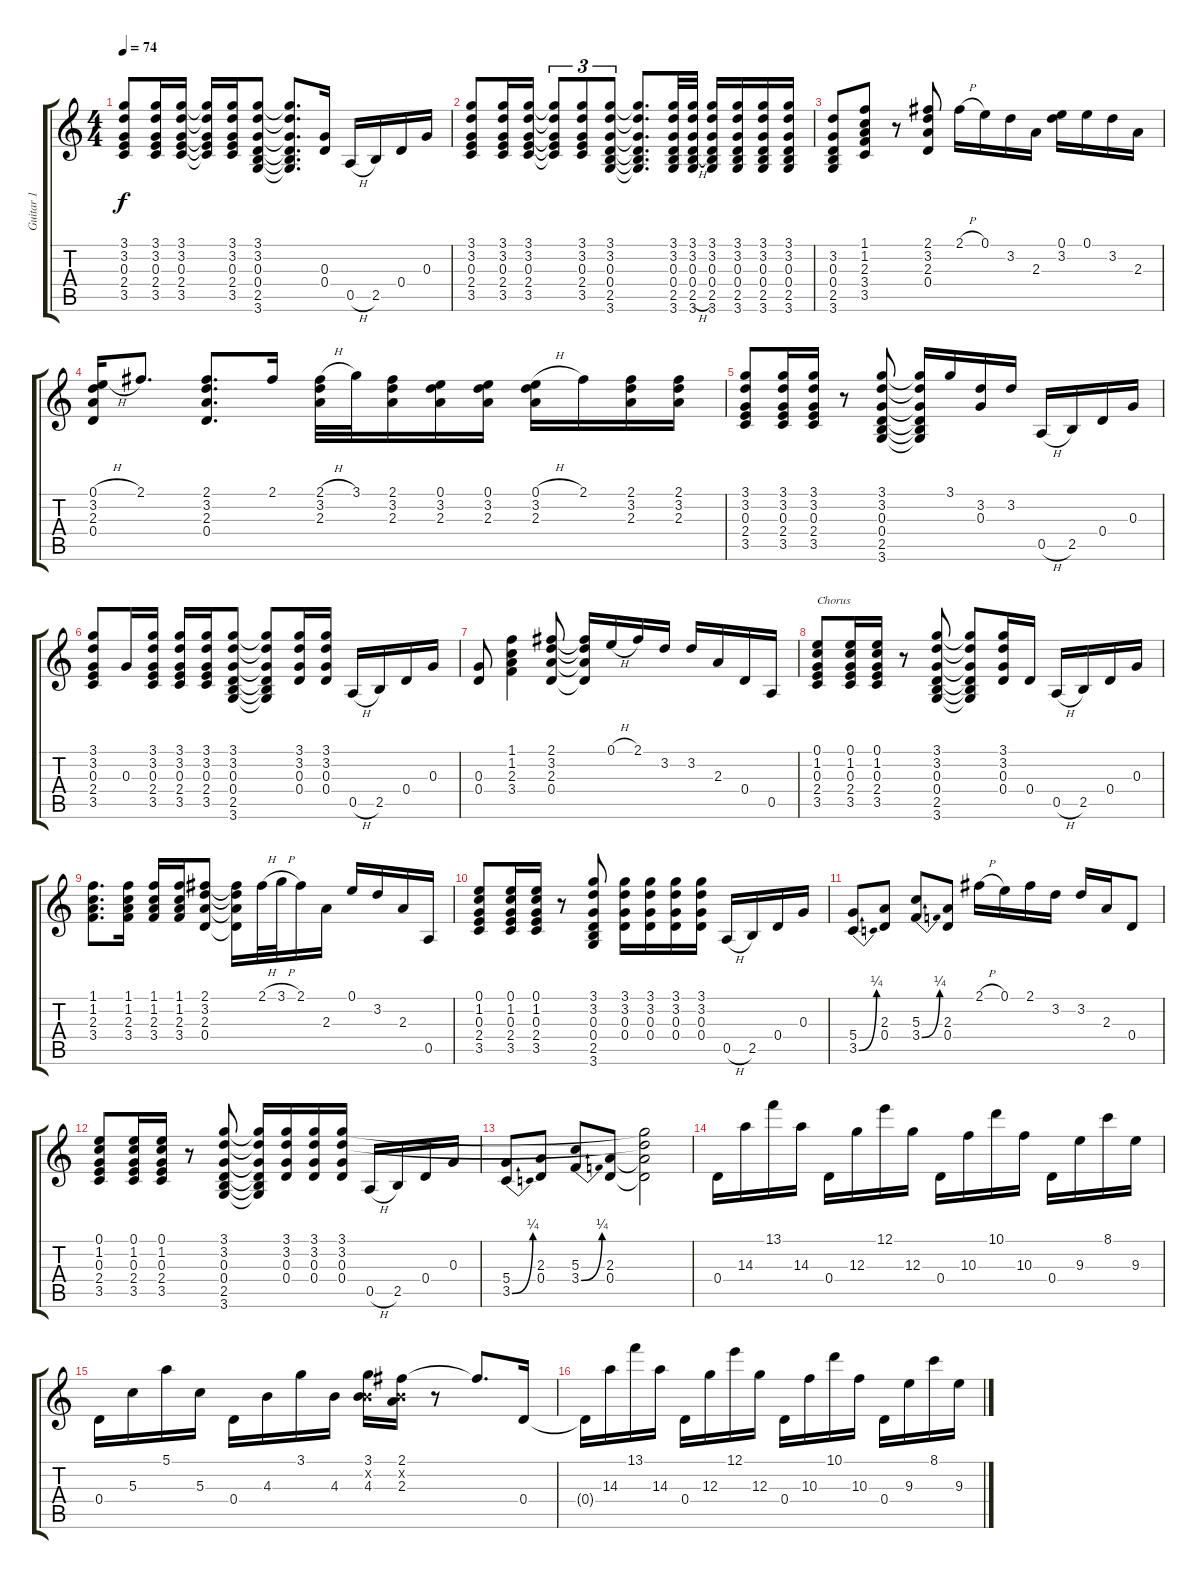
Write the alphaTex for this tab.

\track ("Guitar 1" "Guitar 1") {instrument acousticguitarsteel}
\staff {score tabs}
\tuning (E4 B3 G3 D3 A2 E2) {hide}
\ts (4 4)
\tempo 74
\clef g2
\ks c
(3.1 3.2 0.3 2.4 3.5).8{dy f} (3.1 3.2 0.3 2.4 3.5).16 (3.1 3.2 0.3 2.4 3.5).16 (3.1{t} 3.2{t} 0.3{t} 2.4{t} 3.5{t}).16 (3.1 3.2 0.3 2.4 3.5).16 (3.1 3.2 0.3 0.4 2.5 3.6).8 (3.1{t} 3.2{t} 0.3{t} 0.4{t} 2.5{t} 3.6{t}).8{d} (0.3 0.4).16 0.5{h}.16 2.5.16 0.4.16 0.3.16 |
(3.1 3.2 0.3 2.4 3.5).8 (3.1 3.2 0.3 2.4 3.5).16 (3.1 3.2 0.3 2.4 3.5).16 (3.1{t} 3.2{t} 0.3{t} 2.4{t} 3.5{t}).8{tu (3 2)} (3.1 3.2 0.3 2.4 3.5).8{tu (3 2)} (3.1 3.2 0.3 0.4 2.5 3.6).8{tu (3 2)} (3.1{t} 3.2{t} 0.3{t} 0.4{t} 2.5{t} 3.6{t}).8{d} (3.1 3.2 0.3 0.4 2.5 3.6).32 (3.1 3.2 0.3 0.4 2.5{h} 3.6).32 (3.1 3.2 0.3 0.4 2.5 3.6).16 (3.1 3.2 0.3 0.4 2.5 3.6).16 (3.1 3.2 0.3 0.4 2.5 3.6).16 (3.1 3.2 0.3 0.4 2.5 3.6).16 |
(3.2 0.3 0.4 2.5 3.6).8 (1.1 1.2 2.3 3.4 3.5).8 r.8 (2.1 3.2 2.3 0.4).8 2.1{h}.16 0.1.16 3.2.16 2.3.16 (0.1 3.2).16 0.1.16 3.2.16 2.3.16 |
(0.1{h} 3.2 2.3 0.4).16 2.1.8{d} (2.1 3.2 2.3 0.4).8{d} 2.1.16 (2.1{h} 3.2 2.3).32 3.1.32 (2.1 3.2 2.3).16 (0.1 3.2 2.3).16 (0.1 3.2 2.3).16 (0.1{h} 3.2 2.3).16 2.1.16 (2.1 3.2 2.3).16 (2.1 3.2 2.3).16 |
(3.1 3.2 0.3 2.4 3.5).8 (3.1 3.2 0.3 2.4 3.5).16 (3.1 3.2 0.3 2.4 3.5).16 r.8 (3.1 3.2 0.3 0.4 2.5 3.6).8 (3.1{t} 3.2{t} 0.3{t} 0.4{t} 2.5{t} 3.6{t}).16 3.1.16 (3.2 0.3).16 3.2.16 0.5{h}.16 2.5.16 0.4.16 0.3.16 |
(3.1 3.2 0.3 2.4 3.5).8 0.3.16 (3.1 3.2 0.3 2.4 3.5).16 (3.1 3.2 0.3 2.4 3.5).16 (3.1 3.2 0.3 2.4 3.5).16 (3.1 3.2 0.3 0.4 2.5 3.6).8 (3.1{t} 3.2{t} 0.3{t} 0.4{t} 2.5{t} 3.6{t}).8 (3.1 3.2 0.3 0.4).16 (3.1 3.2 0.3 0.4).16 0.5{h}.16 2.5.16 0.4.16 0.3.16 |
(0.3 0.4).8 (1.1 1.2 2.3 3.4).4 (2.1 3.2 2.3 0.4).8 (2.1{t} 3.2{t} 2.3{t} 0.4{t}).16 0.1{h}.16 2.1.16 3.2.16 3.2.16 2.3.16 0.4.16 0.5.16 |
(0.1 1.2 0.3 2.4 3.5).8{txt "Chorus"} (0.1 1.2 0.3 2.4 3.5).16 (0.1 1.2 0.3 2.4 3.5).16 r.8 (3.1 3.2 0.3 0.4 2.5 3.6).8 (3.1{t} 3.2{t} 0.3{t} 0.4{t} 2.5{t} 3.6{t}).8 (3.1 3.2 0.3 0.4).16 0.4.16 0.5{h}.16 2.5.16 0.4.16 0.3.16 |
(1.1 1.2 2.3 3.4).8{d} (1.1 1.2 2.3 3.4).16 (1.1 1.2 2.3 3.4).16 (1.1 1.2 2.3 3.4).16 (2.1 3.2 2.3 0.4).8 (2.1{t} 3.2{t} 2.3{t} 0.4{t}).16 2.1{h}.32 3.1{h}.32 2.1.16 2.3.16 0.1.16 3.2.16 2.3.16 0.5.16 |
(0.1 1.2 0.3 2.4 3.5).8 (0.1 1.2 0.3 2.4 3.5).16 (0.1 1.2 0.3 2.4 3.5).16 r.8 (3.1 3.2 0.3 0.4 2.5 3.6).8 (3.1 3.2 0.3 0.4).16 (3.1 3.2 0.3 0.4).16 (3.1 3.2 0.3 0.4).16 (3.1 3.2 0.3 0.4).16 0.5{h}.16 2.5.16 0.4.16 0.3.16 |
(5.4 3.5{be (bend 0 0 60 1)}).8 (2.3 0.4).8 (5.3 3.4{be (bend 0 0 60 1)}).8 (2.3 0.4).8 2.1{h}.16 0.1.16 2.1.16 3.2.16 3.2.16 2.3.16 0.4.8 |
(0.1 1.2 0.3 2.4 3.5).8 (0.1 1.2 0.3 2.4 3.5).16 (0.1 1.2 0.3 2.4 3.5).16 r.8 (3.1 3.2 0.3 0.4 2.5 3.6).8 (3.1{t} 3.2{t} 0.3{t} 0.4{t} 2.5{t} 3.6{t}).16 (3.1 3.2 0.3 0.4).16 (3.1 3.2 0.3 0.4).16 (3.1 3.2 0.3 0.4).16 0.5{h}.16 2.5.16 0.4.16 0.3.16 |
(5.4 3.5{be (bend 0 0 60 1)}).8 (2.3 0.4).8 (5.3 3.4{be (bend 0 0 60 1)}).8 (2.3 0.4).8 (3.1{t} 3.2{t} 2.3{t} 0.4{t}).2 |
0.4.16 14.3.16 13.1.16 14.3.16 0.4.16 12.3.16 12.1.16 12.3.16 0.4.16 10.3.16 10.1.16 10.3.16 0.4.16 9.3.16 8.1.16 9.3.16 |
0.4.16 5.3.16 5.1.16 5.3.16 0.4.16 4.3.16 3.1.16 4.3.16 (3.1 0.2{x} 4.3).16 (2.1 0.2{x} 2.3).16 r.8 2.1{t}.8{d} 0.4.16 |
0.4{t}.16 14.3.16 13.1.16 14.3.16 0.4.16 12.3.16 12.1.16 12.3.16 0.4.16 10.3.16 10.1.16 10.3.16 0.4.16 9.3.16 8.1.16 9.3.16
